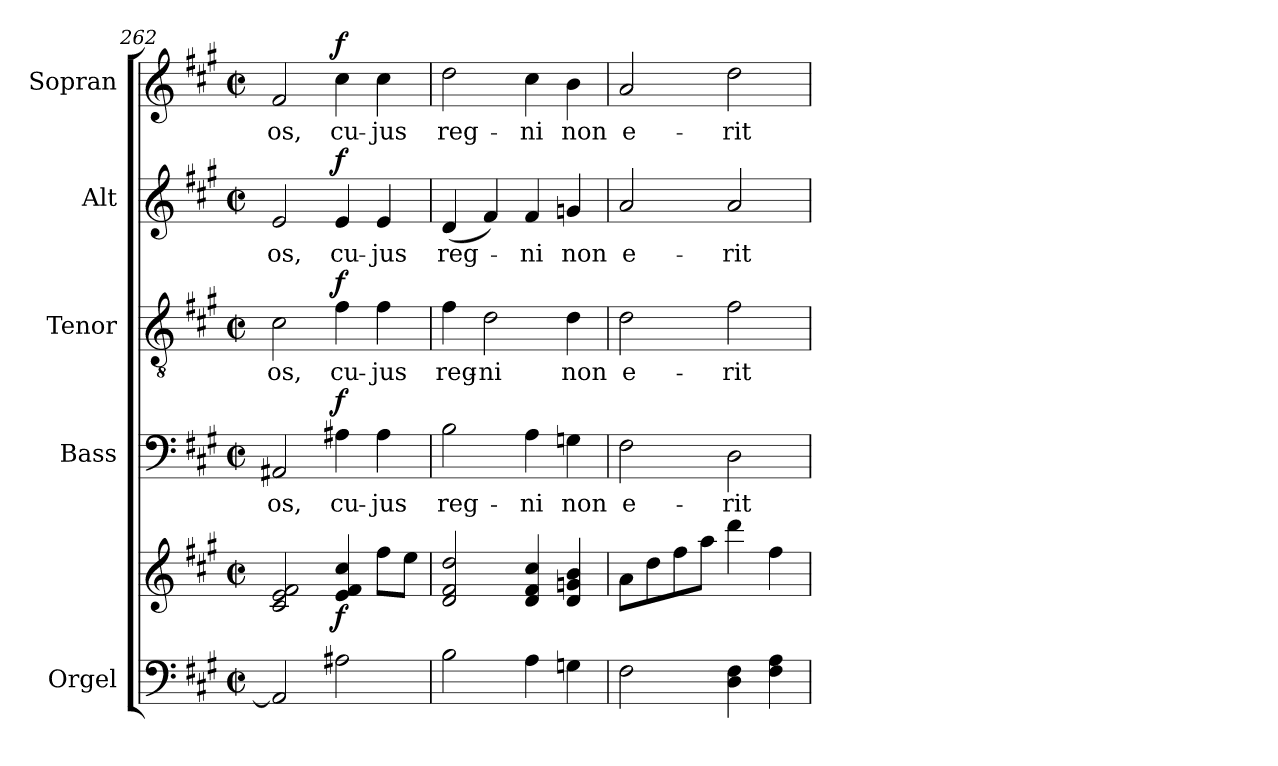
**kern	**kern	**dynam	**kern	**text	**dynam	**kern	**text	**dynam	**kern	**text	**dynam	**kern	**text	**dynam
*part5	*part5	*part5	*part4	*part4	*part4	*part3	*part3	*part3	*part2	*part2	*part2	*part1	*part1	*part1
*staff6	*staff5	*staff5/6	*staff4	*staff4	*staff4	*staff3	*staff3	*staff3	*staff2	*staff2	*staff2	*staff1	*staff1	*staff1
*I"Orgel	*	*	*I"Bass	*	*	*I"Tenor	*	*	*I"Alt	*	*	*I"Sopran	*	*
*I'Org.	*	*	*I'B.	*	*	*I'T.	*	*	*I'A.	*	*	*I'S.	*	*
*clefF4	*clefG2	*	*clefF4	*	*	*clefGv2	*	*	*clefG2	*	*	*clefG2	*	*
*k[f#c#g#]	*k[f#c#g#]	*	*k[f#c#g#]	*	*	*k[f#c#g#]	*	*	*k[f#c#g#]	*	*	*k[f#c#g#]	*	*
*A:	*A:	*	*A:	*	*	*A:	*	*	*A:	*	*	*A:	*	*
*M2/2	*M2/2	*	*M2/2	*	*	*M2/2	*	*	*M2/2	*	*	*M2/2	*	*
*met(c|)	*met(c|)	*	*met(c|)	*	*	*met(c|)	*	*	*met(c|)	*	*	*met(c|)	*	*
=262	=262	=262	=262	=262	=262	=262	=262	=262	=262	=262	=262	=262	=262	=262
!	!	!	!	!LO:LY:b	!	!	!LO:LY:b	!	!	!LO:LY:b	!	!	!LO:LY:b	!
2AA#/]	2c#/ 2e/ 2f#/	.	2AA#X/	-os,	.	2c#\	-os,	.	2e/	-os,	.	2f#/	-os,	.
!	!	!LO:DY:b	!	!LO:LY:b	!LO:DY:a	!	!LO:LY:b	!LO:DY:a	!	!LO:LY:b	!LO:DY:a	!	!LO:LY:b	!LO:DY:a
2A#X\	4e/ 4f#/ 4cc#/	f	4A#X\	cu-	f	4f#\	cu-	f	4e/	cu-	f	4cc#\	cu-	f
!	!	!	!	!LO:LY:b	!	!	!LO:LY:b	!	!	!LO:LY:b	!	!	!LO:LY:b	!
.	8ff#\L	.	4A#\	-jus	.	4f#\	-jus	.	4e/	-jus	.	4cc#\	-jus	.
.	8ee\J	.	.	.	.	.	.	.	.	.	.	.	.	.
=263	=263	=263	=263	=263	=263	=263	=263	=263	=263	=263	=263	=263	=263	=263
!	!	!	!	!LO:LY:b	!	!	!LO:LY:b	!	!	!LO:LY:b	!	!	!LO:LY:b	!
2B\	2d/ 2f#/ 2dd/	.	2B\	reg-	.	4f#\	reg-	.	(<4d/	reg-	.	2dd\	reg-	.
!	!	!	!	!	!	!	!LO:LY:b	!	!	!	!	!	!	!
.	.	.	.	.	.	2d\	-ni	.	4f#/)	.	.	.	.	.
!	!	!	!	!LO:LY:b	!	!	!	!	!	!LO:LY:b	!	!	!LO:LY:b	!
4A\	4d/ 4f#/ 4cc#/	.	4A\	-ni	.	.	.	.	4f#/	-ni	.	4cc#\	-ni	.
!	!	!	!	!LO:LY:b	!	!	!LO:LY:b	!	!	!LO:LY:b	!	!	!LO:LY:b	!
4Gn\	4d/ 4gn/ 4b/	.	4Gn\	non	.	4d\	non	.	4gn/	non	.	4b\	non	.
=264	=264	=264	=264	=264	=264	=264	=264	=264	=264	=264	=264	=264	=264	=264
!	!	!	!	!LO:LY:b	!	!	!LO:LY:b	!	!	!LO:LY:b	!	!	!LO:LY:b	!
2F#\	8a\L	.	2F#\	e-	.	2d\	e-	.	2a/	e-	.	2a/	e-	.
.	8dd\	.	.	.	.	.	.	.	.	.	.	.	.	.
.	8ff#\	.	.	.	.	.	.	.	.	.	.	.	.	.
.	8aa\J	.	.	.	.	.	.	.	.	.	.	.	.	.
!	!	!	!	!LO:LY:b	!	!	!LO:LY:b	!	!	!LO:LY:b	!	!	!LO:LY:b	!
4D\ 4F#\	4ddd\	.	2D\	-rit	.	2f#\	-rit	.	2a/	-rit	.	2dd\	-rit	.
4F#\ 4A\	4ff#\	.	.	.	.	.	.	.	.	.	.	.	.	.
=	=	=	=	=	=	=	=	=	=	=	=	=	=	=
*-	*-	*-	*-	*-	*-	*-	*-	*-	*-	*-	*-	*-	*-	*-
